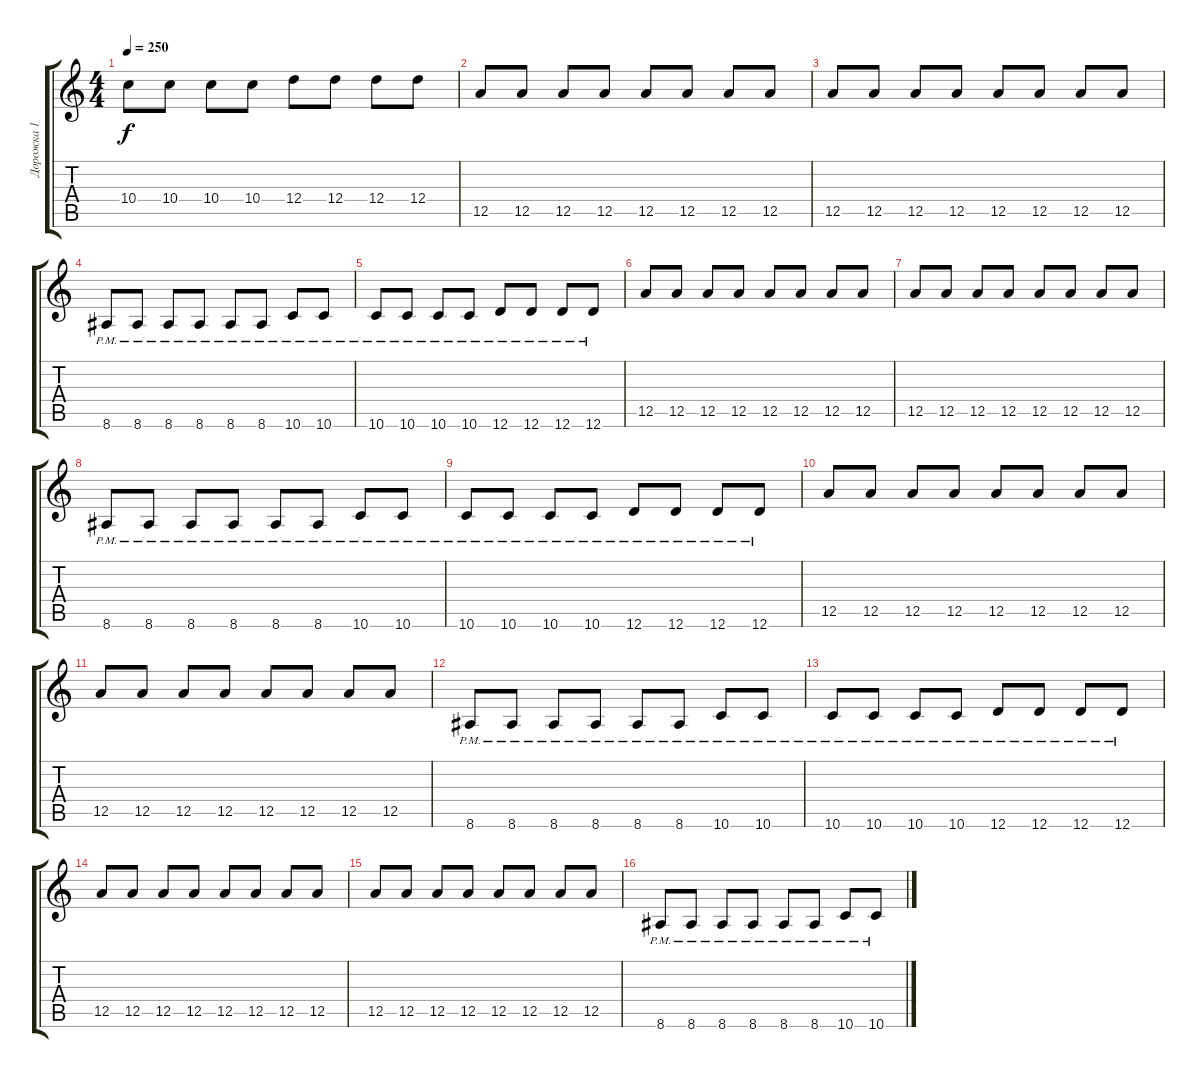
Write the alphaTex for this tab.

\track ("Дорожка 1" "Дорожка 1") {instrument distortionguitar}
\staff {score tabs}
\tuning (E4 B3 G3 D3 A2 D2) {hide}
\ts (4 4)
\tempo 250
\clef g2
\ks c
10.4.8{dy f} 10.4.8 10.4.8 10.4.8 12.4.8 12.4.8 12.4.8 12.4.8 |
12.5.8 12.5.8 12.5.8 12.5.8 12.5.8 12.5.8 12.5.8 12.5.8 |
12.5.8 12.5.8 12.5.8 12.5.8 12.5.8 12.5.8 12.5.8 12.5.8 |
8.6{pm}.8 8.6{pm}.8 8.6{pm}.8 8.6{pm}.8 8.6{pm}.8 8.6{pm}.8 10.6{pm}.8 10.6{pm}.8 |
10.6{pm}.8 10.6{pm}.8 10.6{pm}.8 10.6{pm}.8 12.6{pm}.8 12.6{pm}.8 12.6{pm}.8 12.6{pm}.8 |
12.5.8 12.5.8 12.5.8 12.5.8 12.5.8 12.5.8 12.5.8 12.5.8 |
12.5.8 12.5.8 12.5.8 12.5.8 12.5.8 12.5.8 12.5.8 12.5.8 |
8.6{pm}.8 8.6{pm}.8 8.6{pm}.8 8.6{pm}.8 8.6{pm}.8 8.6{pm}.8 10.6{pm}.8 10.6{pm}.8 |
10.6{pm}.8 10.6{pm}.8 10.6{pm}.8 10.6{pm}.8 12.6{pm}.8 12.6{pm}.8 12.6{pm}.8 12.6{pm}.8 |
12.5.8 12.5.8 12.5.8 12.5.8 12.5.8 12.5.8 12.5.8 12.5.8 |
12.5.8 12.5.8 12.5.8 12.5.8 12.5.8 12.5.8 12.5.8 12.5.8 |
8.6{pm}.8 8.6{pm}.8 8.6{pm}.8 8.6{pm}.8 8.6{pm}.8 8.6{pm}.8 10.6{pm}.8 10.6{pm}.8 |
10.6{pm}.8 10.6{pm}.8 10.6{pm}.8 10.6{pm}.8 12.6{pm}.8 12.6{pm}.8 12.6{pm}.8 12.6{pm}.8 |
12.5.8 12.5.8 12.5.8 12.5.8 12.5.8 12.5.8 12.5.8 12.5.8 |
12.5.8 12.5.8 12.5.8 12.5.8 12.5.8 12.5.8 12.5.8 12.5.8 |
8.6{pm}.8 8.6{pm}.8 8.6{pm}.8 8.6{pm}.8 8.6{pm}.8 8.6{pm}.8 10.6{pm}.8 10.6{pm}.8
